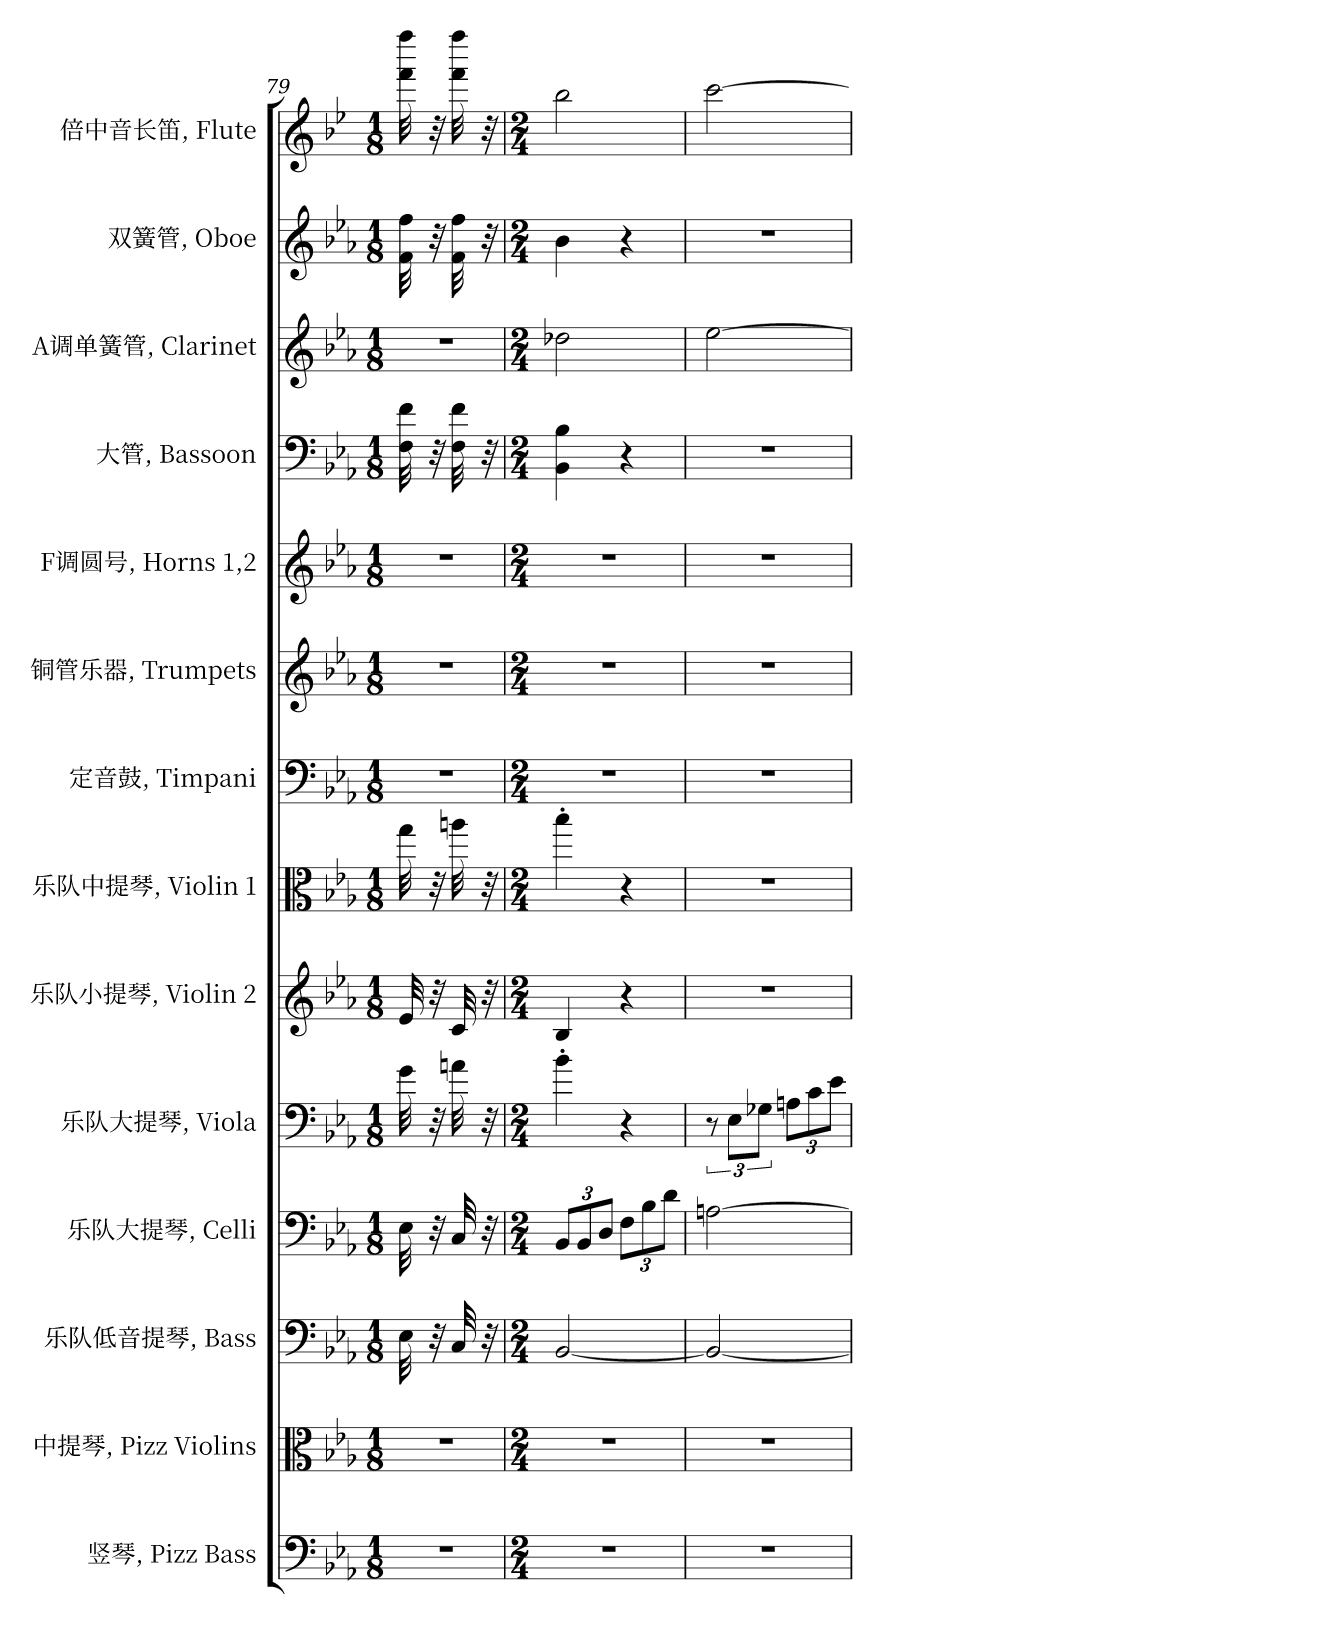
**kern	**kern	**kern	**kern	**kern	**kern	**kern	**kern	**kern	**kern	**kern	**kern	**kern	**kern
*part14	*part13	*part12	*part11	*part10	*part9	*part8	*part7	*part6	*part5	*part4	*part3	*part2	*part1
*staff14	*staff13	*staff12	*staff11	*staff10	*staff9	*staff8	*staff7	*staff6	*staff5	*staff4	*staff3	*staff2	*staff1
*I"竖琴, Pizz Bass	*I"中提琴, Pizz Violins	*I"乐队低音提琴, Bass	*I"乐队大提琴, Celli	*I"乐队大提琴, Viola	*I"乐队小提琴, Violin 2	*I"乐队中提琴, Violin 1	*I"定音鼓, Timpani	*I"铜管乐器, Trumpets	*I"F调圆号, Horns 1,2	*I"大管, Bassoon	*I"A调单簧管, Clarinet	*I"双簧管, Oboe	*I"倍中音长笛, Flute
*	*	*	*	*	*	*	*I'Timp.	*	*I'F Hn.	*I'Bsn.	*I'A Cl.	*I'Ob.	*
*clefF4	*clefC3	*clefF4	*clefF4	*clefF4	*clefG2	*clefC3	*clefF4	*clefG2	*clefG2	*clefF4	*clefG2	*clefG2	*clefG2
*	*	*ITrd7c12	*	*	*	*	*	*	*ITrd4c7	*	*ITrd2c3	*	*ITrd10c17
*k[b-e-a-]	*k[b-e-a-]	*k[b-e-a-]	*k[b-e-a-]	*k[b-e-a-]	*k[b-e-a-]	*k[b-e-a-]	*k[b-e-a-]	*k[b-e-a-]	*k[b-e-a-d-]	*k[b-e-a-]	*k[]	*k[b-e-a-]	*k[b-e-]
*M1/8	*M1/8	*M1/8	*M1/8	*M1/8	*M1/8	*M1/8	*M1/8	*M1/8	*M1/8	*M1/8	*M1/8	*M1/8	*M1/8
*MM50	*MM50	*MM50	*MM50	*MM50	*MM50	*MM50	*MM50	*MM50	*MM50	*MM50	*MM50	*MM50	*MM50
=79	=79	=79	=79	=79	=79	=79	=79	=79	=79	=79	=79	=79	=79
8r	8r	32EE-\	32E-\	32g\	32e-/	32gg\	8r	8r	8r	32F\ 32f\	8r	32f\ 32ff\	32ff\ 32fff\
.	.	32r	32r	32r	32r	32r	.	.	.	32r	.	32r	32r
.	.	32CC/	32C/	32an\	32c/	32aan\	.	.	.	32F\ 32f\	.	32f\ 32ff\	32ff\ 32fff\
.	.	32r	32r	32r	32r	32r	.	.	.	32r	.	32r	32r
=80	=80	=80	=80	=80	=80	=80	=80	=80	=80	=80	=80	=80	=80
*M2/4	*M2/4	*M2/4	*M2/4	*M2/4	*M2/4	*M2/4	*M2/4	*M2/4	*M2/4	*M2/4	*M2/4	*M2/4	*M2/4
*	*	*	*Xbrackettup	*	*	*	*	*	*	*	*	*	*
*	*	*	*	*	*	*	*	*	*	*	*	*	*MM59
2r	2r	[2BBB-/	12BB-/L	4b-'\	4B-/	4bb-'\	2r	2r	2r	4BB-\ 4B-\	2b-X\	4b-\	2b-\
.	.	.	12BB-/	.	.	.	.	.	.	.	.	.	.
.	.	.	12D/J	.	.	.	.	.	.	.	.	.	.
.	.	.	12F\L	4r	4r	4r	.	.	.	4r	.	4r	.
.	.	.	12B-\	.	.	.	.	.	.	.	.	.	.
.	.	.	12d\J	.	.	.	.	.	.	.	.	.	.
!!LO:PB:g=z
=81	=81	=81	=81	=81	=81	=81	=81	=81	=81	=81	=81	=81	=81
2r	2r	2BBB-/_	[2An\	12r	2r	2r	2r	2r	2r	2r	[2cc\	2r	[2cc\
.	.	.	.	12E-\L	.	.	.	.	.	.	.	.	.
.	.	.	.	12G-X\J	.	.	.	.	.	.	.	.	.
*	*	*	*	*Xbrackettup	*	*	*	*	*	*	*	*	*
.	.	.	.	12An\L	.	.	.	.	.	.	.	.	.
.	.	.	.	12c\	.	.	.	.	.	.	.	.	.
.	.	.	.	12e-\J	.	.	.	.	.	.	.	.	.
=	=	=	=	=	=	=	=	=	=	=	=	=	=
*-	*-	*-	*-	*-	*-	*-	*-	*-	*-	*-	*-	*-	*-
